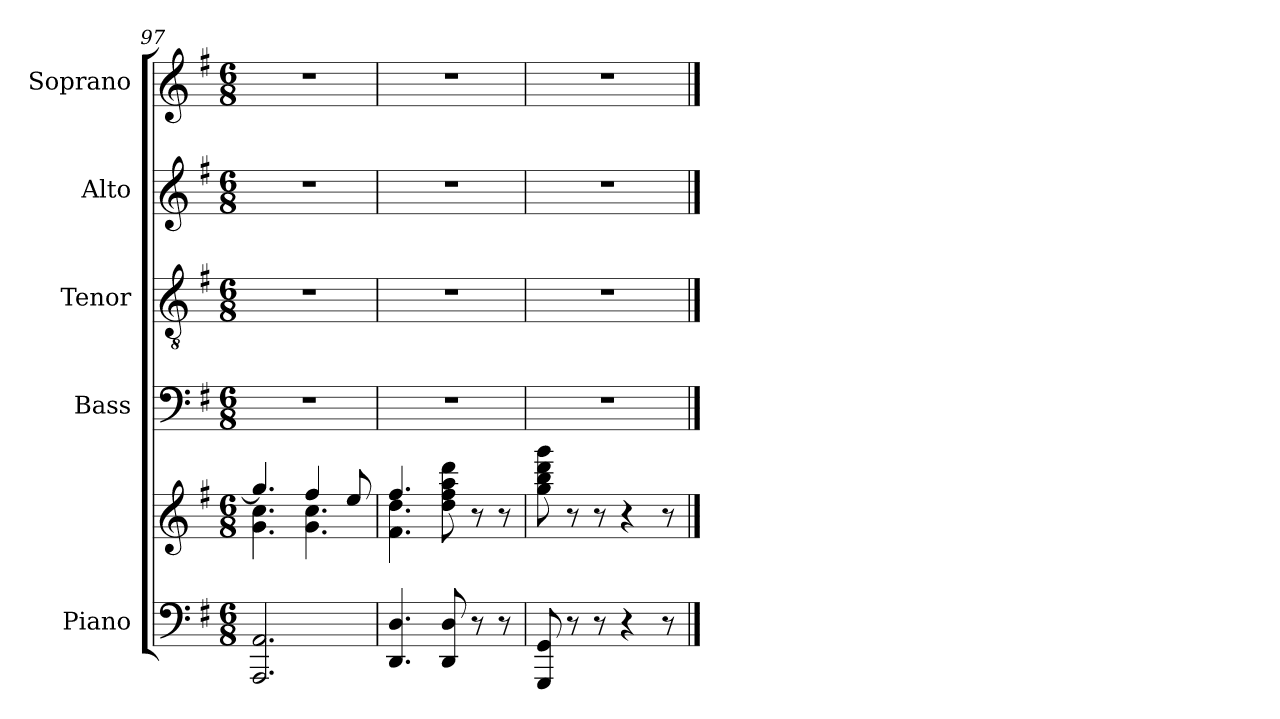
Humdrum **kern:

**kern	**kern	**kern	**kern	**kern	**kern
*part5	*part5	*part4	*part3	*part2	*part1
*staff6	*staff5	*staff4	*staff3	*staff2	*staff1
*I"Piano	*	*I"Bass	*I"Tenor	*I"Alto	*I"Soprano
*I'Pno.	*	*I'B.	*I'T.	*I'A.	*I'S.
*clefF4	*clefG2	*clefF4	*clefGv2	*clefG2	*clefG2
*	*	*	*ITrd7c12	*	*
*k[f#]	*k[f#]	*k[f#]	*k[f#]	*k[f#]	*k[f#]
*G:	*G:	*G:	*G:	*G:	*G:
*M6/8	*M6/8	*M6/8	*M6/8	*M6/8	*M6/8
=97	=97	=97	=97	=97	=97
*	*^	*	*	*	*
!	!	!	!LO:N:vis=1	!LO:N:vis=1	!LO:N:vis=1	!LO:N:vis=1
2.AAAi/ 2.AAi	4.ggi/]	4.gi\ 4.cci	2.r	2.r	2.r	2.r
.	4ff#i/	4.gi\ 4.cci	.	.	.	.
.	8eei/	.	.	.	.	.
=98	=98	=98	=98	=98	=98	=98
!	!	!	!LO:N:vis=1	!LO:N:vis=1	!LO:N:vis=1	!LO:N:vis=1
4.DDi/ 4.Di	4.ff#i/	4.f#i\ 4.ddi	2.r	2.r	2.r	2.r
8DDi/ 8Di	4.ryy	8ddi\ 8ff#i 8aai 8dddi	.	.	.	.
8r	.	8r	.	.	.	.
8r	.	8r	.	.	.	.
=99	=99	=99	=99	=99	=99	=99
!	!	!	!LO:N:vis=1	!LO:N:vis=1	!LO:N:vis=1	!LO:N:vis=1
*	*v	*v	*	*	*	*
8GGGi/ 8GGi	8ggi\ 8bbi 8dddi 8gggi	2.r	2.r	2.r	2.r
8r	8r	.	.	.	.
8r	8r	.	.	.	.
4r	4r	.	.	.	.
8r	8r	.	.	.	.
==	==	==	==	==	==
*-	*-	*-	*-	*-	*-
